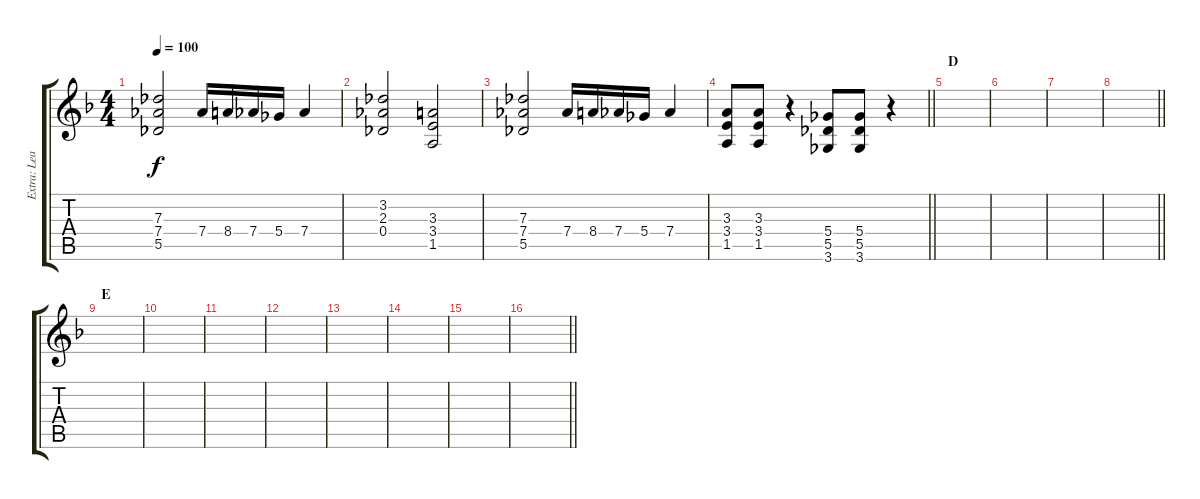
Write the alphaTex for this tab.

\track ("Extra: Lead" "Extra: Lea") {instrument overdrivenguitar}
\staff {score tabs}
\tuning (Eb4 Bb3 Gb3 Db3 Ab2 Eb2) {hide}
\ts (4 4)
\tempo 100
\clef g2
\ks f
(7.3 7.4 5.5).2{dy f} 7.4.16 8.4.16 7.4.16 5.4.16 7.4.4 |
(3.2 2.3 0.4).2 (3.3 3.4 1.5).2 |
(7.3 7.4 5.5).2 7.4.16 8.4.16 7.4.16 5.4.16 7.4.4 |
\barLineRight lightlight
(3.3 3.4 1.5).8 (3.3 3.4 1.5).8 r.4 (5.4 5.5 3.6).8 (5.4 5.5 3.6).8 r.4 |
\section ("" "D")
|
|
|
\barLineRight lightlight
|
\section ("" "E")
|
|
|
|
|
|
|
\barLineRight lightlight
